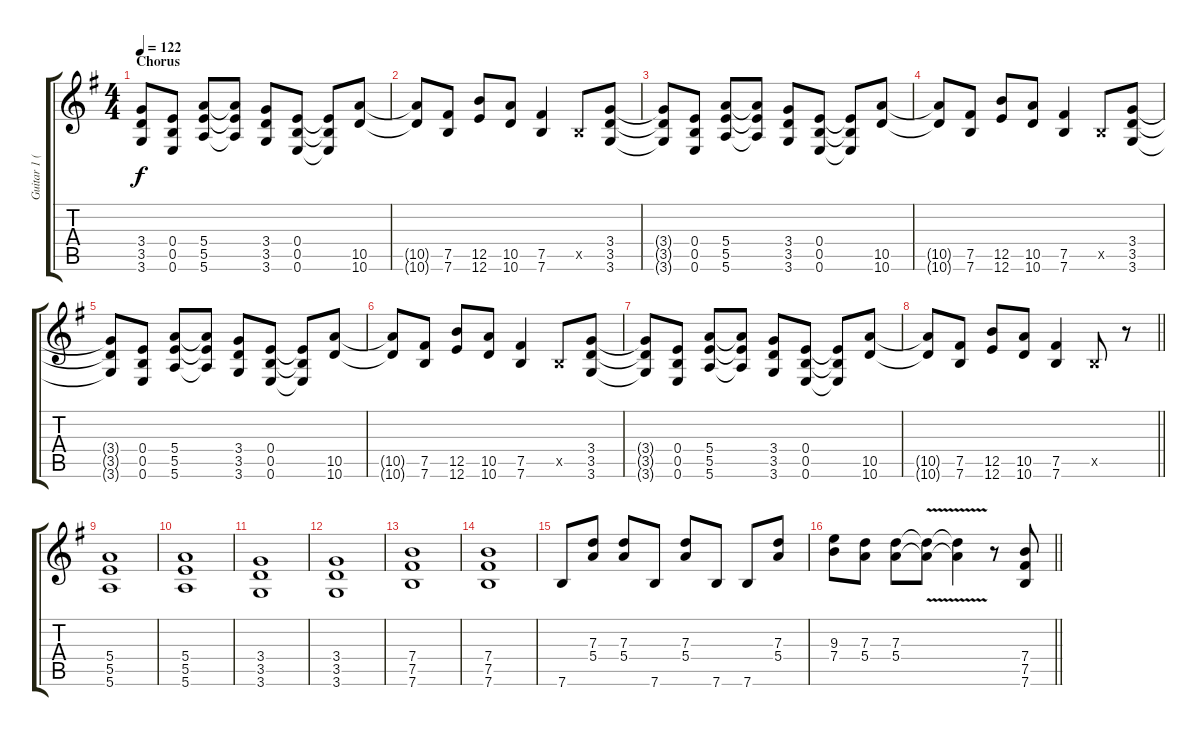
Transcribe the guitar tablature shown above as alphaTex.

\track ("Guitar 1 (Em tuning)" "Guitar 1 (") {instrument electricguitarclean}
\staff {score tabs}
\tuning (E4 B3 G3 E3 B2 E2) {hide}
\ts (4 4)
\section ("" "Chorus")
\tempo 122
\clef g2
\ks g
(3.4{t} 3.5{t} 3.6{t}).8{dy f} (0.4 0.5 0.6).8 (5.4 5.5 5.6).8 (5.4{t} 5.5{t} 5.6{t}).8 (3.4 3.5 3.6).8 (0.4 0.5 0.6).8 (0.4{t} 0.5{t} 0.6{t}).8 (10.5 10.6).8 |
(10.5{t} 10.6{t}).8 (7.5 7.6).8 (12.5 12.6).8 (10.5 10.6).8 (7.5 7.6).4 0.5{x}.8 (3.4 3.5 3.6).8 |
(3.4{t} 3.5{t} 3.6{t}).8 (0.4 0.5 0.6).8 (5.4 5.5 5.6).8 (5.4{t} 5.5{t} 5.6{t}).8 (3.4 3.5 3.6).8 (0.4 0.5 0.6).8 (0.4{t} 0.5{t} 0.6{t}).8 (10.5 10.6).8 |
(10.5{t} 10.6{t}).8 (7.5 7.6).8 (12.5 12.6).8 (10.5 10.6).8 (7.5 7.6).4 0.5{x}.8 (3.4 3.5 3.6).8 |
(3.4{t} 3.5{t} 3.6{t}).8 (0.4 0.5 0.6).8 (5.4 5.5 5.6).8 (5.4{t} 5.5{t} 5.6{t}).8 (3.4 3.5 3.6).8 (0.4 0.5 0.6).8 (0.4{t} 0.5{t} 0.6{t}).8 (10.5 10.6).8 |
(10.5{t} 10.6{t}).8 (7.5 7.6).8 (12.5 12.6).8 (10.5 10.6).8 (7.5 7.6).4 0.5{x}.8 (3.4 3.5 3.6).8 |
(3.4{t} 3.5{t} 3.6{t}).8 (0.4 0.5 0.6).8 (5.4 5.5 5.6).8 (5.4{t} 5.5{t} 5.6{t}).8 (3.4 3.5 3.6).8 (0.4 0.5 0.6).8 (0.4{t} 0.5{t} 0.6{t}).8 (10.5 10.6).8 |
\barLineRight lightlight
(10.5{t} 10.6{t}).8 (7.5 7.6).8 (12.5 12.6).8 (10.5 10.6).8 (7.5 7.6).4 0.5{x}.8 r.8 |
(5.4 5.5 5.6).1 |
(5.4 5.5 5.6).1 |
(3.4 3.5 3.6).1 |
(3.4 3.5 3.6).1 |
(7.4 7.5 7.6).1 |
(7.4 7.5 7.6).1 |
7.6.8 (7.3 5.4).8 (7.3 5.4).8 7.6.8 (7.3 5.4).8 7.6.8 7.6.8 (7.3 5.4).8 |
\barLineRight lightlight
(9.3 7.4).8 (7.3 5.4).8 (7.3 5.4).8 (7.3{v t} 5.4{v t}).8 (7.3{t} 5.4{t}).4 r.8 (7.4 7.5 7.6).8
